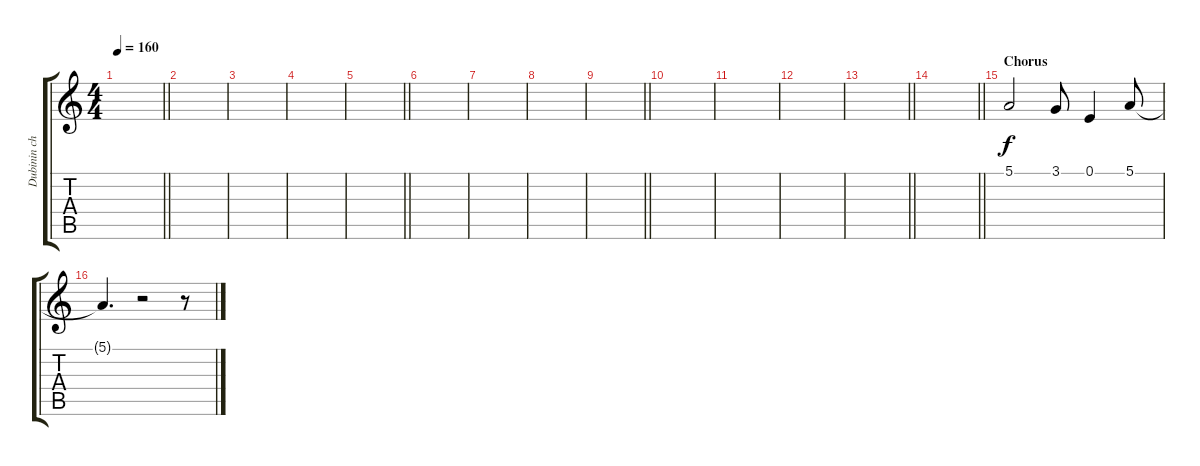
\track ("Dubinin chant" "Dubinin ch") {instrument musicbox}
\staff {score tabs}
\tuning (E4 B3 G3 D3 A2 E2) {hide}
\ts (4 4)
\tempo 160
\clef g2
\barLineRight lightlight
\ks c
|
|
|
|
\barLineRight lightlight
|
|
|
|
\barLineRight lightlight
|
|
|
|
\barLineRight lightlight
|
\barLineRight lightlight
|
\section ("" "Chorus")
5.1.2 3.1.8 0.1.4 5.1.8 |
5.1{t}.4{d} r.2 r.8
